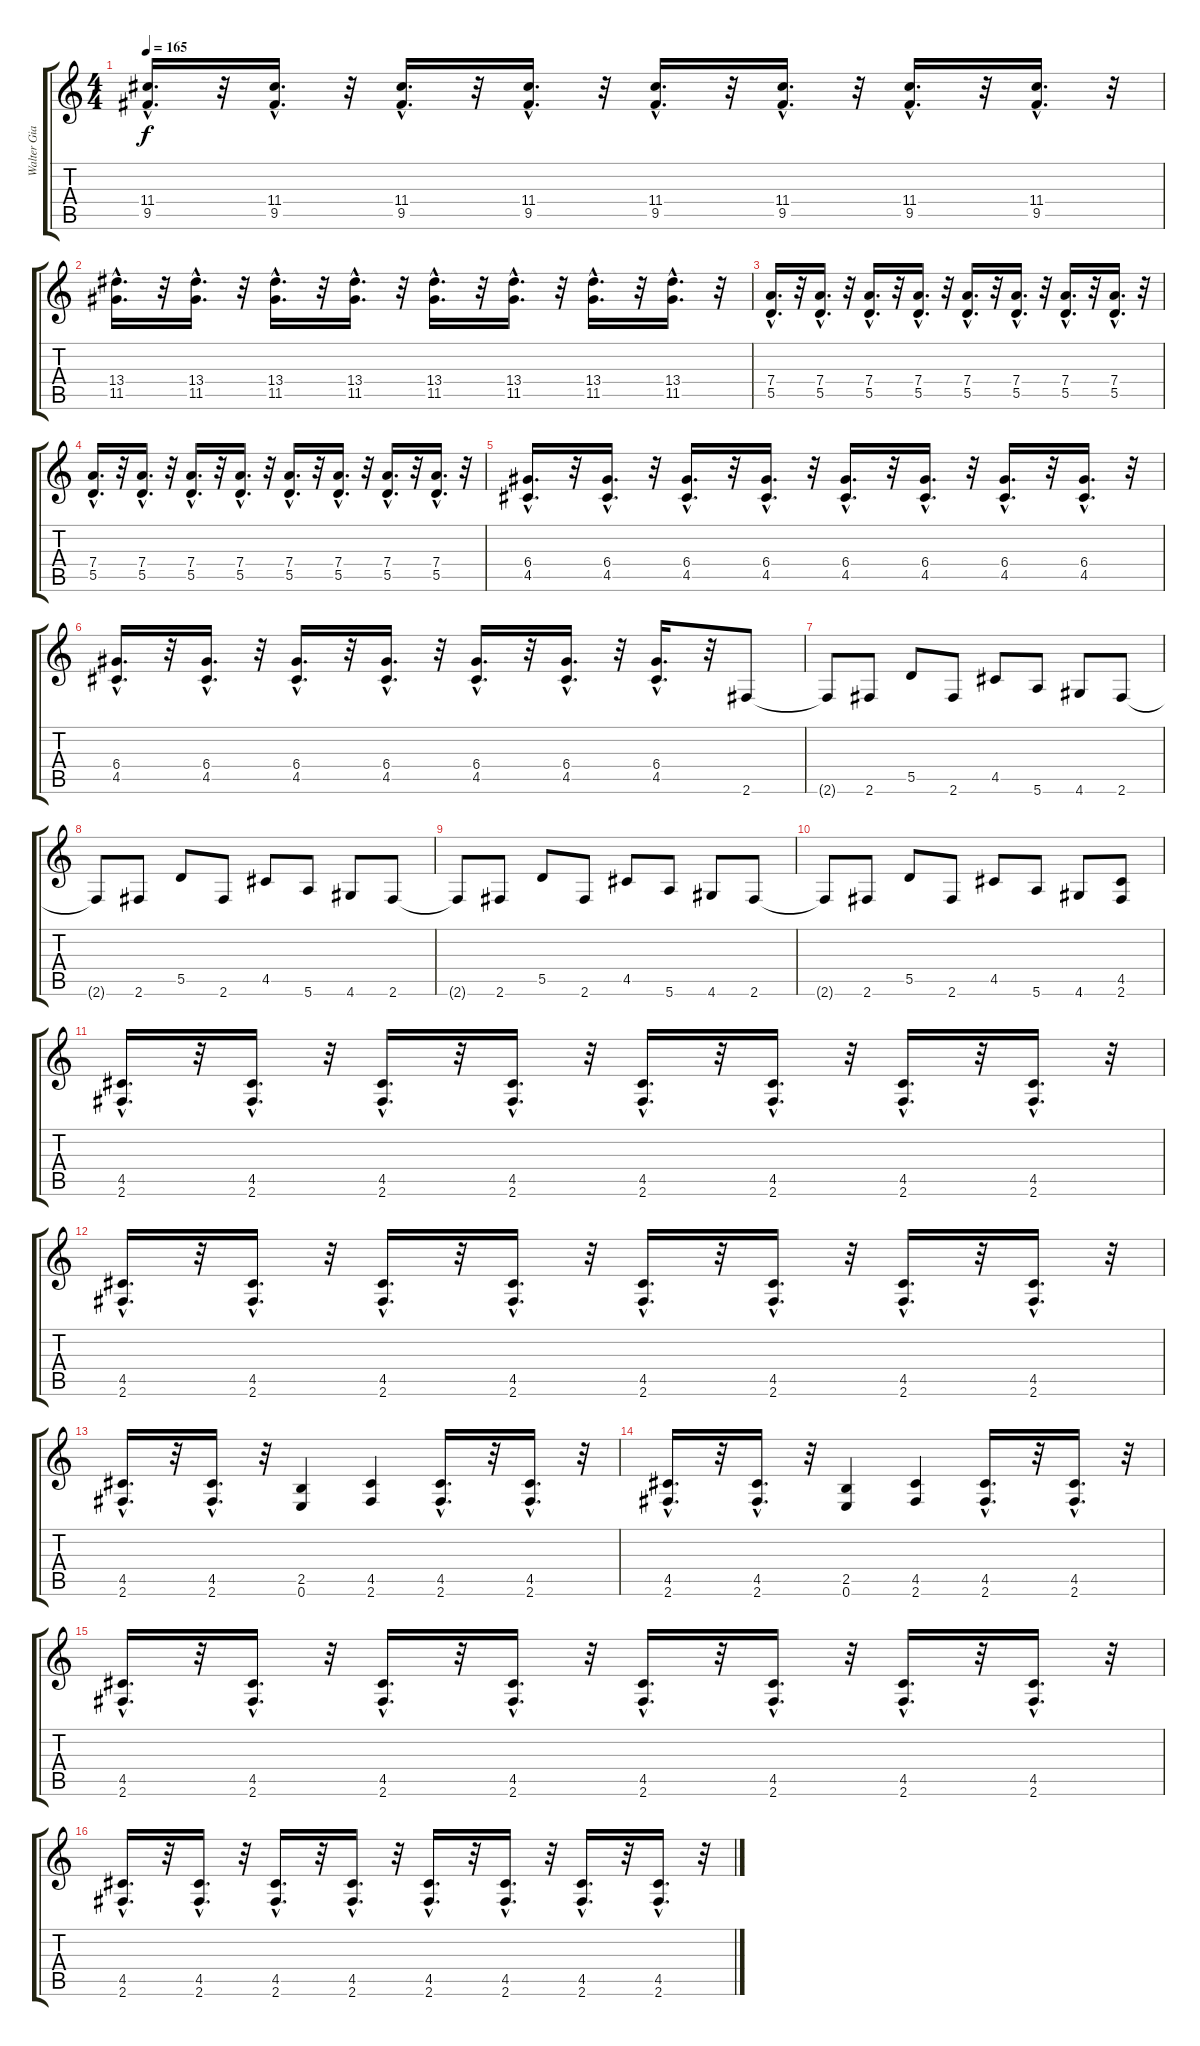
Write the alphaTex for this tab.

\track ("Walter Giardino-2" "Walter Gia") {instrument distortionguitar}
\staff {score tabs}
\tuning (E4 B3 G3 D3 A2 E2) {hide}
\ts (4 4)
\tempo 165
\clef g2
\ks c
(11.4{hac} 9.5{hac}).16{d dy f} r.32 (11.4{hac} 9.5{hac}).16{d} r.32 (11.4{hac} 9.5{hac}).16{d} r.32 (11.4{hac} 9.5{hac}).16{d} r.32 (11.4{hac} 9.5{hac}).16{d} r.32 (11.4{hac} 9.5{hac}).16{d} r.32 (11.4{hac} 9.5{hac}).16{d} r.32 (11.4{hac} 9.5{hac}).16{d} r.32 |
(13.4{hac} 11.5{hac}).16{d} r.32 (13.4{hac} 11.5{hac}).16{d} r.32 (13.4{hac} 11.5{hac}).16{d} r.32 (13.4{hac} 11.5{hac}).16{d} r.32 (13.4{hac} 11.5{hac}).16{d} r.32 (13.4{hac} 11.5{hac}).16{d} r.32 (13.4{hac} 11.5{hac}).16{d} r.32 (13.4{hac} 11.5{hac}).16{d} r.32 |
(7.4{hac} 5.5{hac}).16{d} r.32 (7.4{hac} 5.5{hac}).16{d} r.32 (7.4{hac} 5.5{hac}).16{d} r.32 (7.4{hac} 5.5{hac}).16{d} r.32 (7.4{hac} 5.5{hac}).16{d} r.32 (7.4{hac} 5.5{hac}).16{d} r.32 (7.4{hac} 5.5{hac}).16{d} r.32 (7.4{hac} 5.5{hac}).16{d} r.32 |
(7.4{hac} 5.5{hac}).16{d} r.32 (7.4{hac} 5.5{hac}).16{d} r.32 (7.4{hac} 5.5{hac}).16{d} r.32 (7.4{hac} 5.5{hac}).16{d} r.32 (7.4{hac} 5.5{hac}).16{d} r.32 (7.4{hac} 5.5{hac}).16{d} r.32 (7.4{hac} 5.5{hac}).16{d} r.32 (7.4{hac} 5.5{hac}).16{d} r.32 |
(6.4{hac} 4.5{hac}).16{d} r.32 (6.4{hac} 4.5{hac}).16{d} r.32 (6.4{hac} 4.5{hac}).16{d} r.32 (6.4{hac} 4.5{hac}).16{d} r.32 (6.4{hac} 4.5{hac}).16{d} r.32 (6.4{hac} 4.5{hac}).16{d} r.32 (6.4{hac} 4.5{hac}).16{d} r.32 (6.4{hac} 4.5{hac}).16{d} r.32 |
(6.4{hac} 4.5{hac}).16{d} r.32 (6.4{hac} 4.5{hac}).16{d} r.32 (6.4{hac} 4.5{hac}).16{d} r.32 (6.4{hac} 4.5{hac}).16{d} r.32 (6.4{hac} 4.5{hac}).16{d} r.32 (6.4{hac} 4.5{hac}).16{d} r.32 (6.4{hac} 4.5{hac}).16{d} r.32 2.6.8 |
2.6{t}.8 2.6.8 5.5.8 2.6.8 4.5.8 5.6.8 4.6.8 2.6.8 |
2.6{t}.8 2.6.8 5.5.8 2.6.8 4.5.8 5.6.8 4.6.8 2.6.8 |
2.6{t}.8 2.6.8 5.5.8 2.6.8 4.5.8 5.6.8 4.6.8 2.6.8 |
2.6{t}.8 2.6.8 5.5.8 2.6.8 4.5.8 5.6.8 4.6.8 (4.5 2.6).8{volume 11} |
(4.5{hac} 2.6{hac}).16{d} r.32 (4.5{hac} 2.6{hac}).16{d} r.32 (4.5{hac} 2.6{hac}).16{d} r.32 (4.5{hac} 2.6{hac}).16{d} r.32 (4.5{hac} 2.6{hac}).16{d} r.32 (4.5{hac} 2.6{hac}).16{d} r.32 (4.5{hac} 2.6{hac}).16{d} r.32 (4.5{hac} 2.6{hac}).16{d} r.32 |
(4.5{hac} 2.6{hac}).16{d} r.32 (4.5{hac} 2.6{hac}).16{d} r.32 (4.5{hac} 2.6{hac}).16{d} r.32 (4.5{hac} 2.6{hac}).16{d} r.32 (4.5{hac} 2.6{hac}).16{d} r.32 (4.5{hac} 2.6{hac}).16{d} r.32 (4.5{hac} 2.6{hac}).16{d} r.32 (4.5{hac} 2.6{hac}).16{d} r.32 |
(4.5{hac} 2.6{hac}).16{d} r.32 (4.5{hac} 2.6{hac}).16{d} r.32 (2.5 0.6).4 (4.5 2.6).4 (4.5{hac} 2.6{hac}).16{d} r.32 (4.5{hac} 2.6{hac}).16{d} r.32 |
(4.5{hac} 2.6{hac}).16{d} r.32 (4.5{hac} 2.6{hac}).16{d} r.32 (2.5 0.6).4 (4.5 2.6).4 (4.5{hac} 2.6{hac}).16{d} r.32 (4.5{hac} 2.6{hac}).16{d} r.32 |
(4.5{hac} 2.6{hac}).16{d} r.32 (4.5{hac} 2.6{hac}).16{d} r.32 (4.5{hac} 2.6{hac}).16{d} r.32 (4.5{hac} 2.6{hac}).16{d} r.32 (4.5{hac} 2.6{hac}).16{d} r.32 (4.5{hac} 2.6{hac}).16{d} r.32 (4.5{hac} 2.6{hac}).16{d} r.32 (4.5{hac} 2.6{hac}).16{d} r.32 |
(4.5{hac} 2.6{hac}).16{d} r.32 (4.5{hac} 2.6{hac}).16{d} r.32 (4.5{hac} 2.6{hac}).16{d} r.32 (4.5{hac} 2.6{hac}).16{d} r.32 (4.5{hac} 2.6{hac}).16{d} r.32 (4.5{hac} 2.6{hac}).16{d} r.32 (4.5{hac} 2.6{hac}).16{d} r.32 (4.5{hac} 2.6{hac}).16{d} r.32
